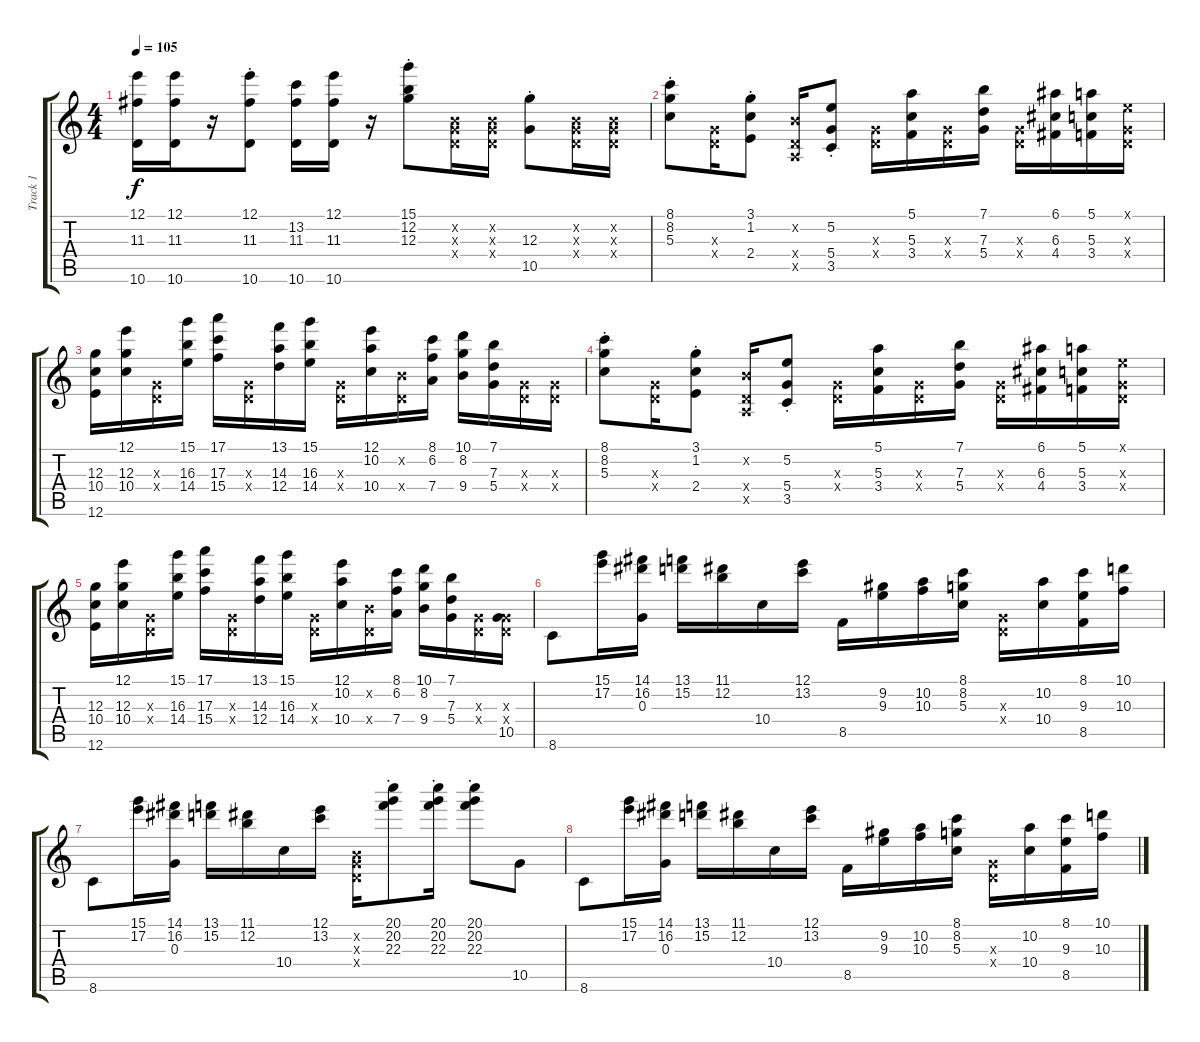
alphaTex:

\track ("Track 1" "Track 1") {instrument electricguitarclean}
\staff {score tabs}
\tuning (E4 B3 G3 D3 A2 E2) {hide}
\ts (4 4)
\tempo 105
\clef g2
\ks c
(12.1 11.3 10.6).16{txt "" dy f instrument electricguitarclean} (12.1 11.3 10.6).16 r.16 (12.1{st} 11.3{st} 10.6{st}).8 (13.2 11.3 10.6).16 (12.1 11.3 10.6).16 r.16 (15.1{st} 12.2{st} 12.3{st}).8 (0.2{x} 0.3{x} 0.4{x}).16 (0.2{x} 0.3{x} 0.4{x}).16 (12.3{st} 10.5{st}).8 (0.2{x} 0.3{x} 0.4{x}).16 (0.2{x} 0.3{x} 0.4{x}).16 |
(8.1{st} 8.2{st} 5.3{st}).8 (0.3{x} 0.4{x}).16 (3.1{st} 1.2{st} 2.4{st}).8 (0.2{x} 0.4{x} 0.5{x}).16 (5.2{st} 5.4{st} 3.5{st}).8 (0.3{x} 0.4{x}).16 (5.1 5.3 3.4).16 (0.3{x} 0.4{x}).16 (7.1 7.3 5.4).16 (0.3{x} 0.4{x}).16 (6.1 6.3 4.4).16 (5.1 5.3 3.4).16 (0.1{x} 0.3{x} 0.4{x}).16 |
(12.3 10.4 12.6).16 (12.1 12.3 10.4).16 (0.3{x} 0.4{x}).16 (15.1 16.3 14.4).16 (17.1 17.3 15.4).16 (0.3{x} 0.4{x}).16 (13.1 14.3 12.4).16 (15.1 16.3 14.4).16 (0.3{x} 0.4{x}).16 (12.1 10.2 10.4).16 (0.2{x} 0.4{x}).16 (8.1 6.2 7.4).16 (10.1 8.2 9.4).16 (7.1 7.3 5.4).16 (0.3{x} 0.4{x}).16 (0.3{x} 0.4{x}).16 |
(8.1{st} 8.2{st} 5.3{st}).8 (0.3{x} 0.4{x}).16 (3.1{st} 1.2{st} 2.4{st}).8 (0.2{x} 0.4{x} 0.5{x}).16 (5.2{st} 5.4{st} 3.5{st}).8 (0.3{x} 0.4{x}).16 (5.1 5.3 3.4).16 (0.3{x} 0.4{x}).16 (7.1 7.3 5.4).16 (0.3{x} 0.4{x}).16 (6.1 6.3 4.4).16 (5.1 5.3 3.4).16 (0.1{x} 0.3{x} 0.4{x}).16 |
(12.3 10.4 12.6).16 (12.1 12.3 10.4).16 (0.3{x} 0.4{x}).16 (15.1 16.3 14.4).16 (17.1 17.3 15.4).16 (0.3{x} 0.4{x}).16 (13.1 14.3 12.4).16 (15.1 16.3 14.4).16 (0.3{x} 0.4{x}).16 (12.1 10.2 10.4).16 (0.2{x} 0.4{x}).16 (8.1 6.2 7.4).16 (10.1 8.2 9.4).16 (7.1 7.3 5.4).16 (0.3{x} 0.4{x}).16 (0.3{x} 0.4{x} 10.5).16 |
8.6.8 (15.1 17.2).16 (14.1 16.2 0.3).16 (13.1 15.2).16 (11.1 12.2).16 10.4.16 (12.1 13.2).16 8.5.16 (9.2 9.3).16 (10.2 10.3).16 (8.1 8.2 5.3).16 (0.3{x} 0.4{x}).16 (10.2 10.4).16 (8.1 9.3 8.5).16 (10.1 10.3).16 |
8.6.8 (15.1 17.2).16 (14.1 16.2 0.3).16 (13.1 15.2).16 (11.1 12.2).16 10.4.16 (12.1 13.2).16 (0.2{x} 0.3{x} 0.4{x}).16 (20.1{st} 20.2{st} 22.3{st}).8 (20.1{st} 20.2{st} 22.3{st}).16 (20.1{st} 20.2{st} 22.3{st}).8 10.5.8 |
8.6.8 (15.1 17.2).16 (14.1 16.2 0.3).16 (13.1 15.2).16 (11.1 12.2).16 10.4.16 (12.1 13.2).16 8.5.16 (9.2 9.3).16 (10.2 10.3).16 (8.1 8.2 5.3).16 (0.3{x} 0.4{x}).16 (10.2 10.4).16 (8.1 9.3 8.5).16 (10.1 10.3).16
